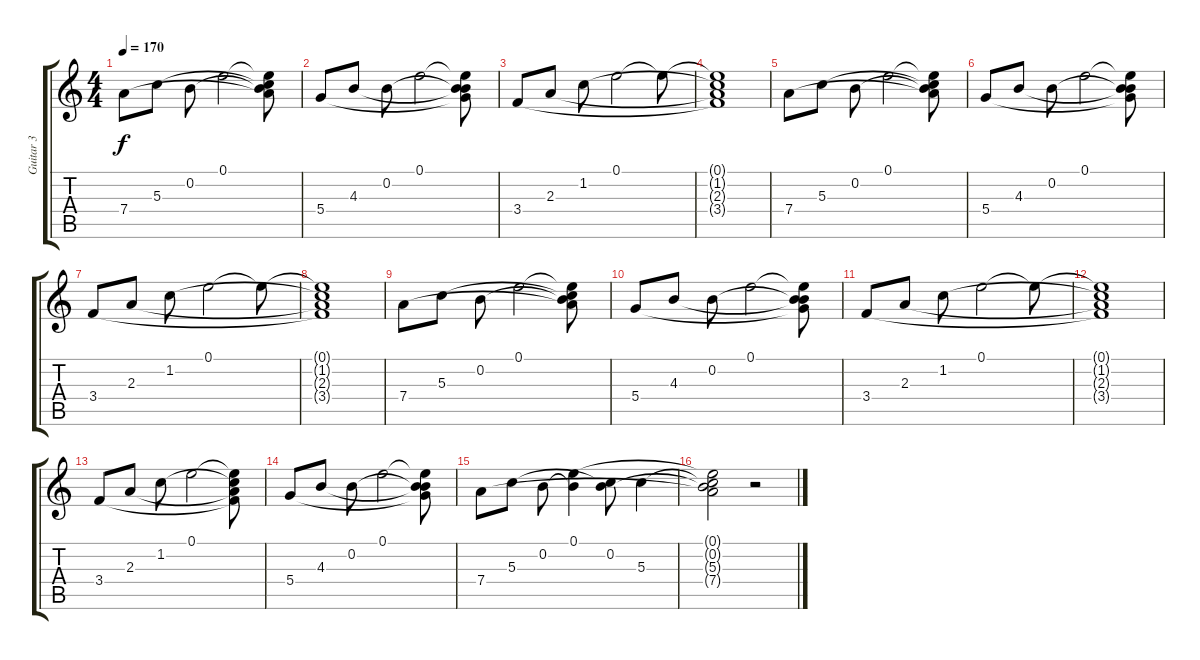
\track ("Guitar 3" "Guitar 3") {instrument acousticguitarsteel}
\staff {score tabs}
\tuning (E4 B3 G3 D3 A2 E2) {hide}
\ts (4 4)
\tempo 170
\clef g2
\ks c
7.4.8{dy f} 5.3.8 0.2.8 0.1.2 (0.1{t} 0.2{t} 5.3{t} 7.4{t}).8 |
5.4.8 4.3.8 0.2.8 0.1.2 (0.1{t} 0.2{t} 4.3{t} 5.4{t}).8 |
3.4.8 2.3.8 1.2.8 0.1.2 0.1{t}.8 |
(0.1{t} 1.2{t} 2.3{t} 3.4{t}).1 |
7.4.8 5.3.8 0.2.8 0.1.2 (0.1{t} 0.2{t} 5.3{t} 7.4{t}).8 |
5.4.8 4.3.8 0.2.8 0.1.2 (0.1{t} 0.2{t} 4.3{t} 5.4{t}).8 |
3.4.8 2.3.8 1.2.8 0.1.2 0.1{t}.8 |
(0.1{t} 1.2{t} 2.3{t} 3.4{t}).1 |
7.4.8 5.3.8 0.2.8 0.1.2 (0.1{t} 0.2{t} 5.3{t} 7.4{t}).8 |
5.4.8 4.3.8 0.2.8 0.1.2 (0.1{t} 0.2{t} 4.3{t} 5.4{t}).8 |
3.4.8 2.3.8 1.2.8 0.1.2 0.1{t}.8 |
(0.1{t} 1.2{t} 2.3{t} 3.4{t}).1 |
3.4.8 2.3.8 1.2.8 0.1.2 (0.1{t} 1.2{t} 2.3{t} 3.4{t}).8 |
5.4.8 4.3.8 0.2.8 0.1.2 (0.1{t} 0.2{t} 4.3{t} 5.4{t}).8 |
7.4.8 5.3.8 0.2.8 (0.1 0.2{t}).4 (0.2 5.3{t}).8 5.3.4 |
(0.1{t} 0.2{t} 5.3{t} 7.4{t}).2 r.2
